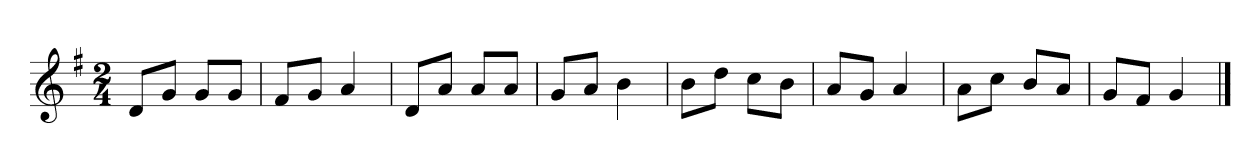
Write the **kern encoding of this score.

**kern
*part1
*staff1
*k[f#]
*M2/4
*MM120
=1
8dL
8gJ
8gL
8gJ
=2
8f#L
8gJ
4a
=3
8dL
8aJ
8aL
8aJ
=4
8gL
8aJ
4b
=5
8bL
8ddJ
8ccL
8bJ
=6
8aL
8gJ
4a
=7
8aL
8ccJ
8bL
8aJ
=8
8gL
8f#J
4g
==
*-
